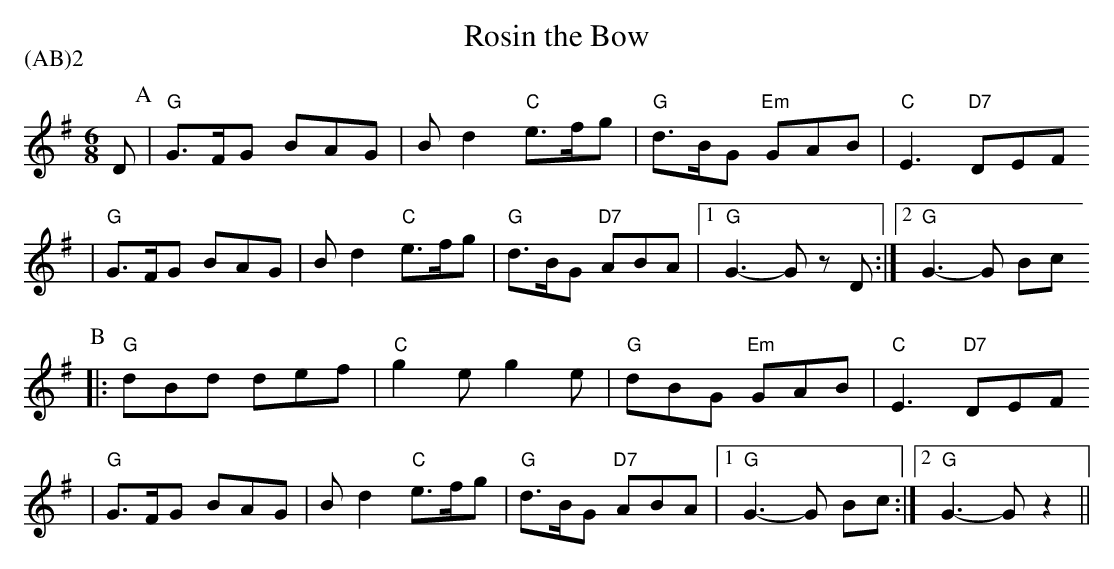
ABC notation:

X:1
T: Rosin the Bow
P:(AB)2
M: 6/8
L: 1/8
K: G
D \
P:A
| "G"G>FG BAG | Bd2 "C"e>fg | "G"d>BG "Em"GAB | "C"E3 "D7"DEF
| "G"G>FG BAG | Bd2 "C"e>fg | "G"d>BG "D7"ABA |1 "G"G3- G z D :|2 "G"G3- G Bc
P:B
|: "G"dBd  def | "C"g2e    g2e  | "G" dBG  "Em" GAB | "C" E3 "D7" DEF
| "G"G>FG BAG |    Bd2 "C"e>fg | "G" d>BG "D7" ABA   |1 "G" G3- G Bc   :|2 "G" G3- G z2 ||
